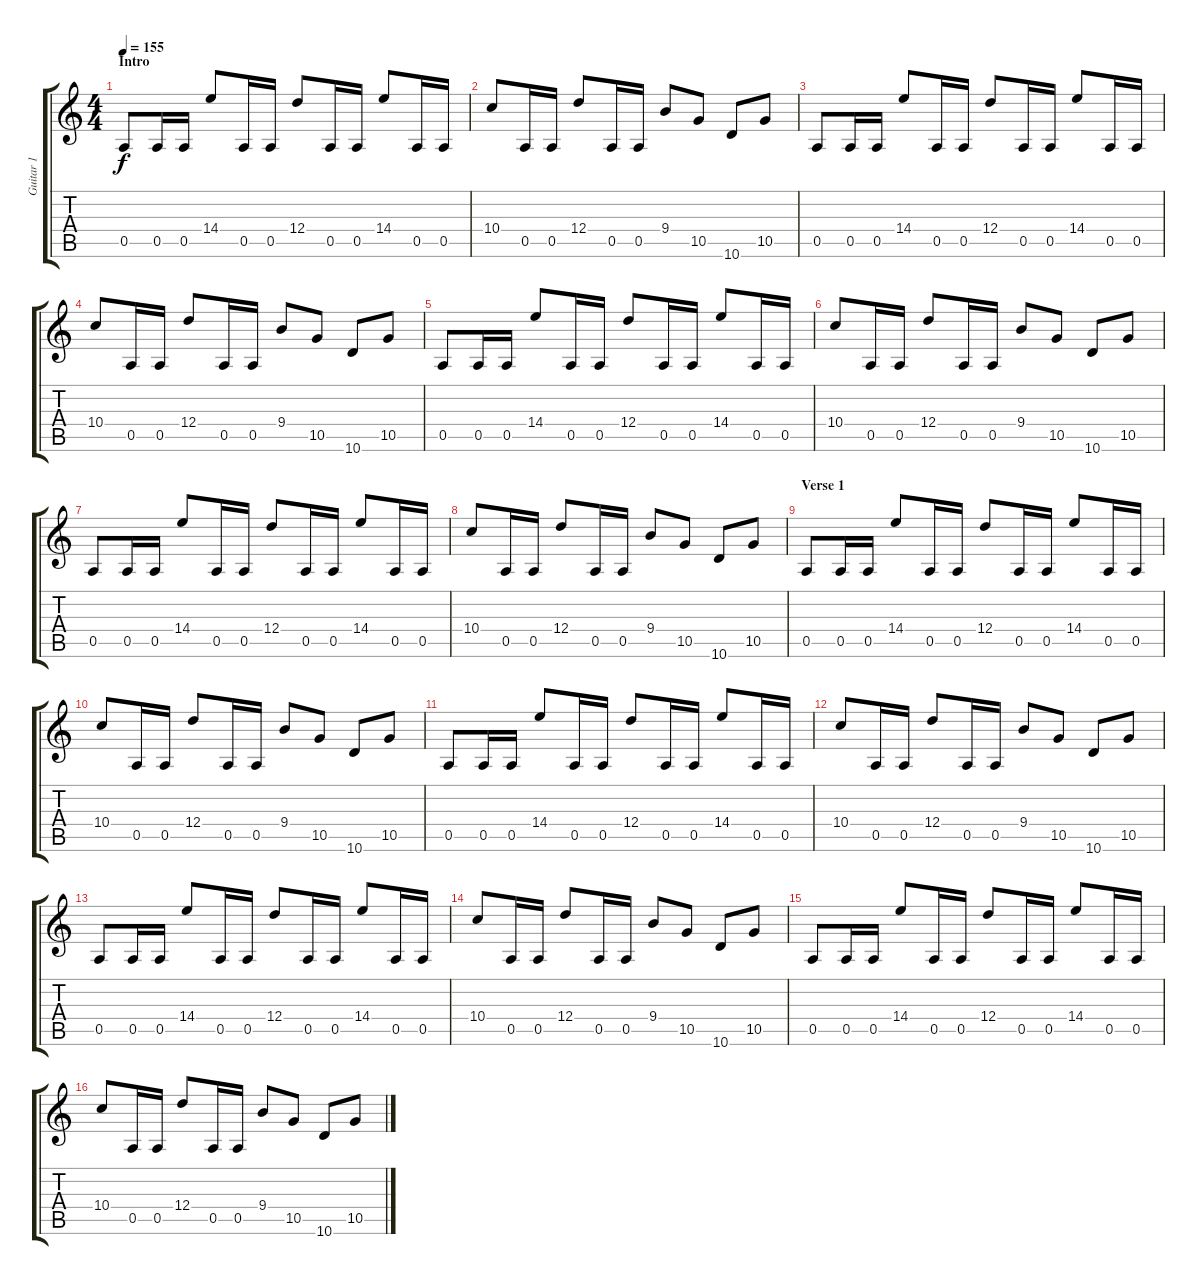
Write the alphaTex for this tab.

\track ("Guitar 1" "Guitar 1") {instrument overdrivenguitar}
\staff {score tabs}
\tuning (E4 B3 G3 D3 A2 E2) {hide}
\ts (4 4)
\section ("" "Intro")
\tempo 155
\clef g2
\ks c
0.5.8{dy f instrument overdrivenguitar} 0.5.16 0.5.16 14.4.8 0.5.16 0.5.16 12.4.8 0.5.16 0.5.16 14.4.8 0.5.16 0.5.16 |
10.4.8 0.5.16 0.5.16 12.4.8 0.5.16 0.5.16 9.4.8 10.5.8 10.6.8 10.5.8 |
0.5.8 0.5.16 0.5.16 14.4.8 0.5.16 0.5.16 12.4.8 0.5.16 0.5.16 14.4.8 0.5.16 0.5.16 |
10.4.8 0.5.16 0.5.16 12.4.8 0.5.16 0.5.16 9.4.8 10.5.8 10.6.8 10.5.8 |
0.5.8 0.5.16 0.5.16 14.4.8 0.5.16 0.5.16 12.4.8 0.5.16 0.5.16 14.4.8 0.5.16 0.5.16 |
10.4.8 0.5.16 0.5.16 12.4.8 0.5.16 0.5.16 9.4.8 10.5.8 10.6.8 10.5.8 |
0.5.8 0.5.16 0.5.16 14.4.8 0.5.16 0.5.16 12.4.8 0.5.16 0.5.16 14.4.8 0.5.16 0.5.16 |
10.4.8 0.5.16 0.5.16 12.4.8 0.5.16 0.5.16 9.4.8 10.5.8 10.6.8 10.5.8 |
\section ("" "Verse 1")
0.5.8 0.5.16 0.5.16 14.4.8 0.5.16 0.5.16 12.4.8 0.5.16 0.5.16 14.4.8 0.5.16 0.5.16 |
10.4.8 0.5.16 0.5.16 12.4.8 0.5.16 0.5.16 9.4.8 10.5.8 10.6.8 10.5.8 |
0.5.8 0.5.16 0.5.16 14.4.8 0.5.16 0.5.16 12.4.8 0.5.16 0.5.16 14.4.8 0.5.16 0.5.16 |
10.4.8 0.5.16 0.5.16 12.4.8 0.5.16 0.5.16 9.4.8 10.5.8 10.6.8 10.5.8 |
0.5.8 0.5.16 0.5.16 14.4.8 0.5.16 0.5.16 12.4.8 0.5.16 0.5.16 14.4.8 0.5.16 0.5.16 |
10.4.8 0.5.16 0.5.16 12.4.8 0.5.16 0.5.16 9.4.8 10.5.8 10.6.8 10.5.8 |
0.5.8 0.5.16 0.5.16 14.4.8 0.5.16 0.5.16 12.4.8 0.5.16 0.5.16 14.4.8 0.5.16 0.5.16 |
10.4.8 0.5.16 0.5.16 12.4.8 0.5.16 0.5.16 9.4.8 10.5.8 10.6.8 10.5.8
